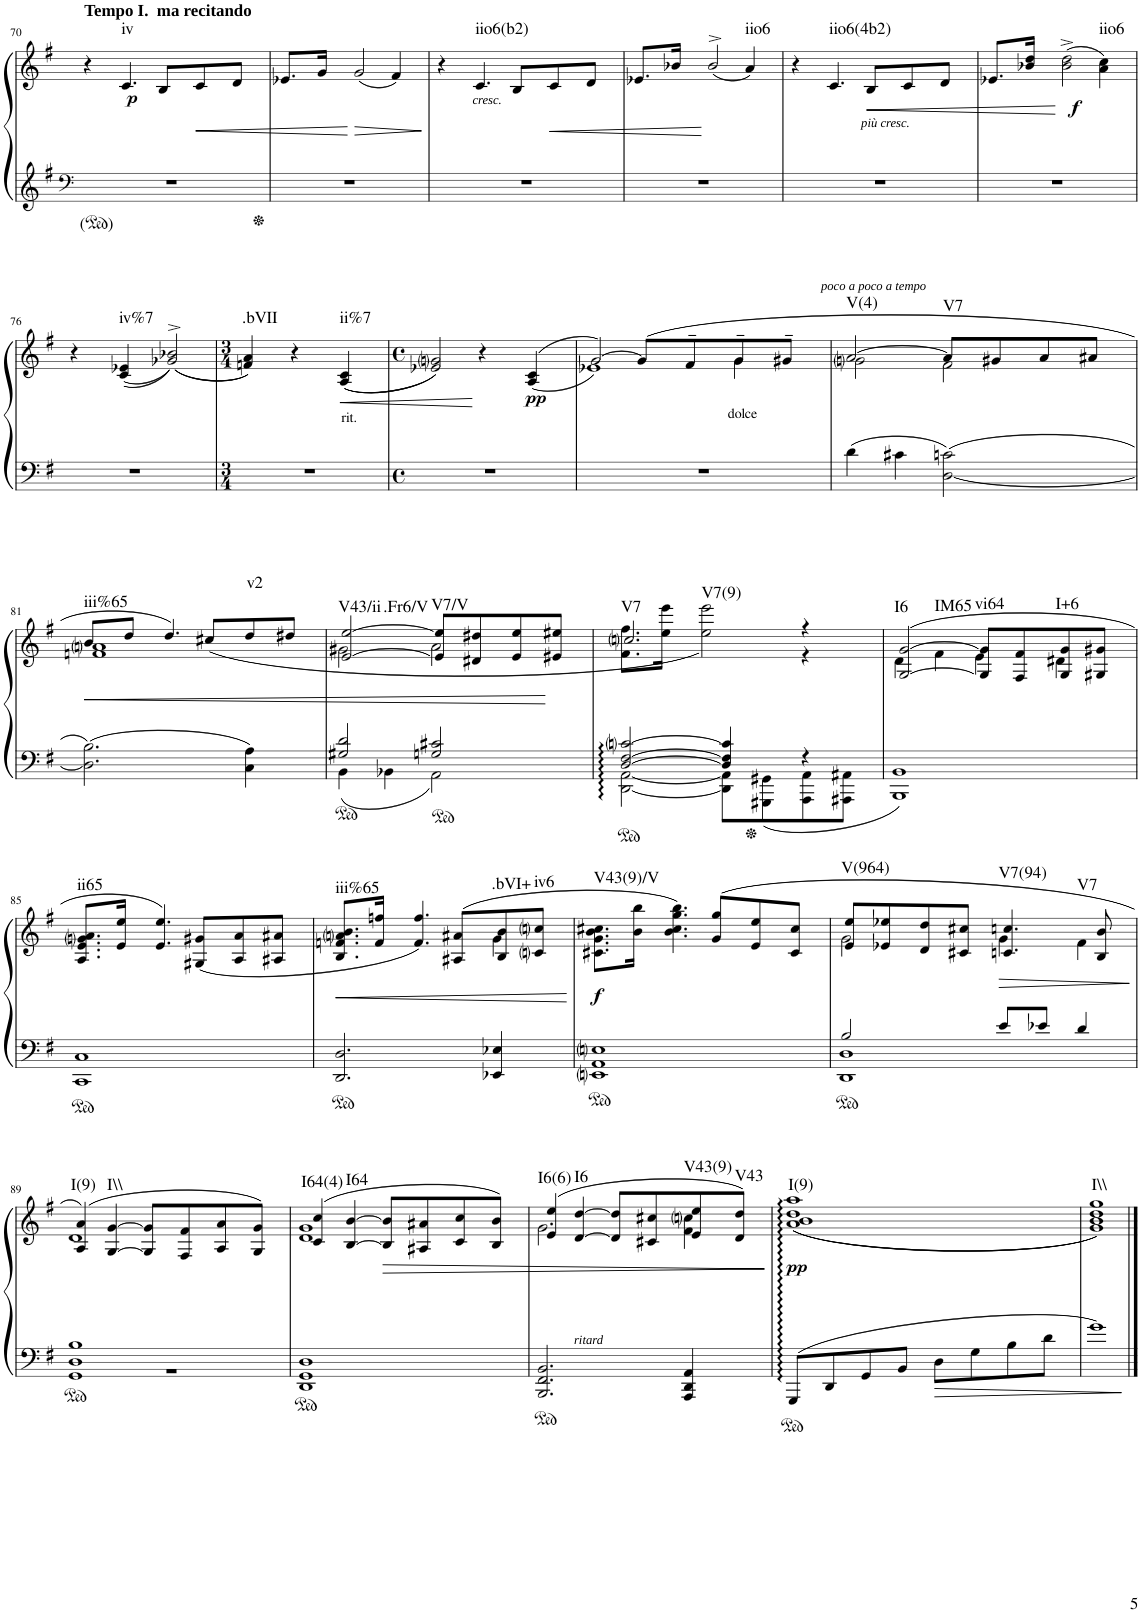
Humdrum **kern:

**kern	**kern	**dynam	**harte
*part1	*part1	*part1	*part1
*staff2	*staff1	*staff1/2	*
*I"Midi_1	*	*	*
!!LO:PB:g=z
*clefF4	*clefG2	*	*
*k[f#]	*k[f#]	*	*
*G:	*G:	*	*
*M4/4	*M4/4	*	*
*met(c)	*met(c)	*	*
=70	=70	=70	=70
!	!LO:TX:a:B:t=Tempo I.  ma recitando	!	!
1r	4r	.	.
!	!	!LO:DY:b	!LO:H:kt=iv
.	4.c/	p	N
.	8B/L	.	.
!	!	!LO:HP:b	!
.	8c/	<	.
.	8d/J	.	.
=71	=71	=71	=71
1r	8.e-X/L	.	.
.	16g/Jk	.	.
!	!	!LO:HP:n=1:b	!
.	(2g/	[ >	.
.	4f#/)	.	.
.	.	]	.
=72	=72	=72	=72
1r	4r	.	.
!	!LO:TX:b:i:t=cresc.	!	!LO:H:kt=iio6(b2)
.	4.c/	.	N
.	8B/L	.	.
!	!	!LO:HP:b	!
.	8c/	<	.
.	8d/J	.	.
=73	=73	=73	=73
1r	8.e-X/L	.	.
.	16b-X/Jk	.	.
.	(2b-^>/	[	.
!	!	!	!LO:H:kt=iio6
.	4a/)	.	N
=74	=74	=74	=74
1r	4r	.	.
!	!	!	!LO:H:kt=iio6(4b2)
.	4.c/	.	N
!	!LO:TX:b:i:t=più cresc.	!	!
!	!	!LO:HP:b	!
.	8B/L	<	.
.	8c/	.	.
.	8d/J	.	.
=75	=75	=75	=75
1r	8.e-X/L	.	.
.	16b-X/ 16dd/Jk	.	.
!	!	!LO:DY:n=1:b	!
.	(2b-\^ 2dd\^	[ f	.
!	!	!	!LO:H:kt=iio6
.	4a\ 4cc\)	.	N
!!LO:LB:g=z
=76	=76	=76	=76
1r	4r	.	.
!	!	!	!LO:H:kt=iv%7
.	((4c/ 4e-X/	.	N
.	((2g-X/^> 2b-X/^>))	.	.
=77	=77	=77	=77
*M3/4	*M3/4	*	*
!	!	!	!LO:H:kt=.bVII
2.r	4fn/ 4a/))	.	N
.	4r	.	.
!	!LO:TX:b:t=rit.	!	!
!	!	!LO:HP:b	!LO:H:kt=ii%7
.	((4A/ 4c/	<	N
=78	=78	=78	=78
*M4/4	*M4/4	*	*
*met(c)	*met(c)	*	*
1r	2e-X/ 2gni/))	.	.
.	4r	[	.
!	!	!LO:DY:b	!
.	((4A/ 4c/	pp	.
=79	=79	=79	=79
*	*^	*	*
*	*	*^	*	*
1r	[2g/)	2.ryy	1e-X)	.	.
.	(8g/L]	.	.	.	.
.	8f#~/	.	.	.	.
!	!LO:TX:b:t=dolce	!	!	!	!
.	8g~/	4g\	.	.	.
.	8g#X~/J	.	.	.	.
*	*	*v	*v	*	*
=80	=80	=80	=80	=80
!	!LO:TX:a:i:t=poco a poco a tempo	!	!	!LO:H:kt=V(4)
4d\	[2a/	2gni\	.	N
4c#X\	.	.	.	.
!	!	!	!	!LO:H:kt=V7
[2D\ 2cn\	8a/L]	2f#\	.	N
.	8g#X/	.	.	.
.	8a/	.	.	.
.	8a#X/J	.	.	.
!!LO:LB:g=z	!!
=81	=81	=81	=81	=81
!	!	!	!LO:HP:b	!LO:H:kt=iii%65
2.D\] 2.B\	8b/L	1fn 1ani	<	N
.	8dd/J	.	.	.
.	4.dd/)	.	.	.
.	(8cc#X/L	.	.	.
!	!	!	!	!LO:H:kt=v2
4C\ 4A\	8dd/	.	.	N
.	8dd#X/J	.	.	.
=82	=82	=82	=82	=82
*^	*	*	*	*
!	!	!	!	!	!LO:H:n=1:kt=V43/ii
!	!	!	!	!	!LO:H:n=2:kt=.Fr6/V
2G#X/ 2d/	4BB\	[2e/ [2ee/	2g#X\	.	N N
.	4BB-X\	.	.	.	.
!	!	!	!	!	!LO:H:kt=V7/V
2Gn/ 2c#X/	2AA\	8e/] 8ee/]L	2a\	.	N
.	.	8d#X/ 8dd#X/	.	.	.
.	.	8e/ 8ee/	.	.	.
.	.	8e#X/ 8ee#X/J	.	[	.
=83	=83	=83	=83	=83	=83
!	!	!	!	!	!LO:H:n=1:kt=V7
!	!	!	!	!	!LO:H:n=2:kt=V7(9)
[2D/ [2F#/ [2cni/	[2DD\ [2AA\	2.ccni/	8.f#\ 8.ff#\L	.	N N
.	.	.	16ee\ 16eee\Jk	.	.
.	.	.	2ee\ 2eee\)	.	.
4D/] 4F#/] 4c/]	8DD\] 8AA\]L	.	.	.	.
.	8GGG#X\ 8GG#X\	.	.	.	.
4r	8AAA\ 8AA\	4r	4r	.	.
.	8AAA#X\ 8AA#X\J	.	.	.	.
=84	=84	=84	=84	=84	=84
!	!	!	!	!	!LO:H:n=1:kt=I6
!	!	!	!	!	!LO:H:n=2:kt=IM65
*v	*v	*	*	*	*
1BBB 1BB	([2G/ [2g/	4d\	.	N N
.	.	4f#\	.	.
!	!	!	!	!LO:H:kt=vi64
.	8G/] 8g/]L	4e\	.	N
.	8F#/ 8f#/	.	.	.
!	!	!	!	!LO:H:kt=I+6
.	8G/ 8g/	4d#X\	.	N
.	8G#X/ 8g#X/J	.	.	.
*	*v	*v	*	*
!!LO:LB:g=z
=85	=85	=85	=85
!	!	!	!LO:H:kt=ii65
1CC 1C	8.A/ 8.e/ 8.gni/ 8.a/L	.	N
.	16e/ 16ee/Jk	.	.
.	4.e/ 4.ee/)	.	.
.	(8G#X/ 8g#X/L	.	.
.	8A/ 8a/	.	.
.	8A#X/ 8a#X/J	.	.
=86	=86	=86	=86
!	!	!LO:HP:b	!LO:H:kt=iii%65
*	*^	*	*
2.DD/ 2.D/	8.B/ 8.fn/ 8.ani/ 8.b/L	2.ryy	<	N
.	16f/ 16ffn/Jk	.	.	.
.	4.f/ 4.ff/)	.	.	.
.	(8A#X/ 8a#X/L	.	.	.
!	!	!	!	!LO:H:kt=.bVI+
4EE-X/ 4E-X/	8B/ 8b/	4g\	.	N
!	!	!	!	!LO:H:kt=iv6
.	8cni/ 8ccni/J	.	.	N
*	*v	*v	*	*
.	.	[	.
=87	=87	=87	=87
!	!	!LO:DY:b	!LO:H:kt=V43(9)/V
1EEni 1AA 1Eni	8.c#X\ 8.g\ 8.b\ 8.cc#X\L	f	N
.	16b\ 16bb\Jk	.	.
.	4.b\ 4.cc#\ 4.gg\ 4.bb\)	.	.
.	(8g/ 8gg/L	.	.
.	8e/ 8ee/	.	.
.	8c#/ 8cc#/J	.	.
=88	=88	=88	=88
*^	*^	*	*
!	!	!	!	!	!LO:H:kt=V(964)
2B/	1DD 1D	8e/ 8ee/L	2g\	.	N
.	.	8e-X/ 8ee-X/	.	.	.
.	.	8d/ 8dd/	.	.	.
.	.	8c#X/ 8cc#X/J	.	.	.
!	!	!	!	!LO:HP:b	!LO:H:n=1:kt=V7(94)
!	!	!	!	!	!LO:H:n=2:kt=V7
8e/L	.	4.cn/ 4.ccn/	4g\	>	N N
8e-X/J	.	.	.	.	.
4d/	.	.	4f#\	.	.
.	.	8B/ 8b/	.	.	.
*v	*v	*	*	*	*
*	*v	*v	*	*
.	.	]	.
!!LO:LB:g=z
=89	=89	=89	=89
*^	*^	*	*
!	!	!	!	!	!LO:H:kt=I(9)
1GG 1D 1B	1r	(4A/ 4a/)	1d	.	N
!	!	!	!	!	!LO:H:kt=I\\
.	.	[4G/ [4g/	.	.	N
.	.	8G/] 8g/]L	.	.	.
.	.	8F#/ 8f#/	.	.	.
.	.	8A/ 8a/	.	.	.
.	.	8G/ 8g/J)	.	.	.
*v	*v	*	*	*	*
=90	=90	=90	=90	=90
!	!	!	!	!LO:H:kt=I64(4)
1DD 1GG 1D	(4c/ 4cc/	1d 1g	.	N
!	!	!	!	!LO:H:kt=I64
.	[4B/ [4b/	.	.	N
!	!	!	!LO:HP:b	!
.	8B/] 8b/]L	.	>	.
.	8A#X/ 8a#X/	.	.	.
.	8c/ 8cc/	.	.	.
.	8B/ 8b/J)	.	.	.
=91	=91	=91	=91	=91
!	!	!	!	!LO:H:kt=I6(6)
2.BBB/ 2.FF#/ 2.BB/	(4e/ 4ee/	2.g\	.	N
!	!LO:TX:b:i:t=ritard	!	!	!LO:H:kt=I6
.	[4d/ [4dd/	.	.	N
.	8d/] 8dd/]L	.	.	.
.	8c#X/ 8cc#X/	.	.	.
!	!	!	!	!LO:H:kt=V43(9)
4AAA/ 4DD/ 4AA/	8e/ 8ee/	4f#\ 4ccni\	.	N
!	!	!	!	!LO:H:kt=V43
.	8d/ 8dd/J)	.	.	N
*	*v	*v	*	*
.	.	]	.
=92	=92	=92	=92
!	!	!LO:DY:b	!LO:H:kt=I(9)
8GGG/L	((1a 1b 1dd 1aa	pp	N
8DD/	.	.	.
8GG/	.	.	.
8BB/J	.	.	.
8D\L	.	.	.
8G\	.	.	.
8B\	.	.	.
8d\J	.	.	.
=93	=93	=93	=93
!	!	!	!LO:H:kt=I\\
1g	1g 1b 1dd 1gg))	.	N
==	==	==	==
*-	*-	*-	*-
